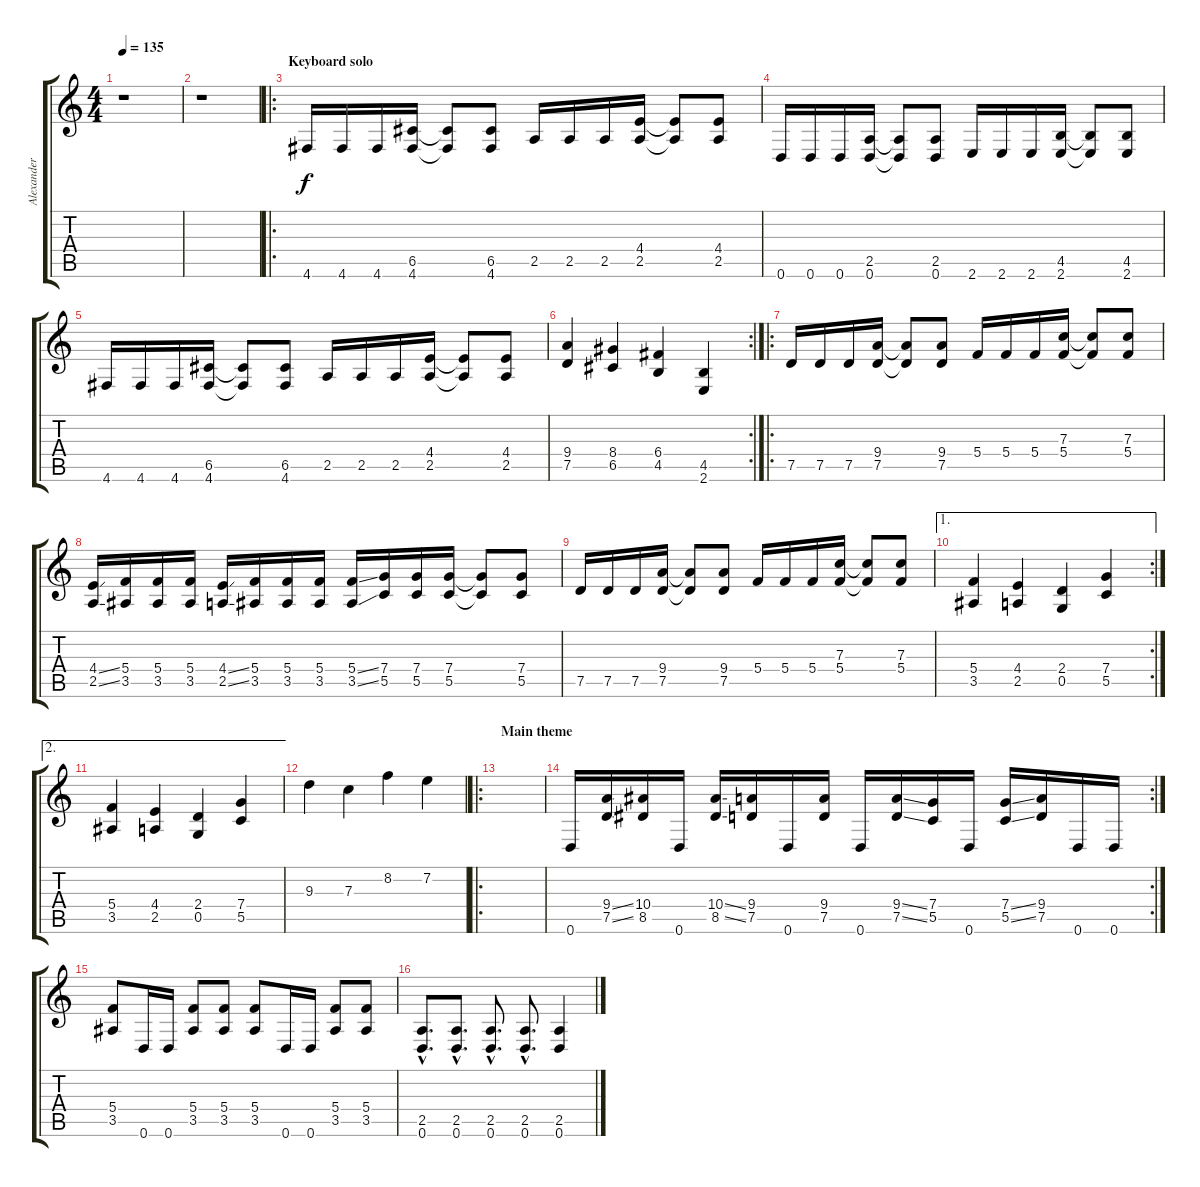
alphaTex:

\track ("Alexander Kuoppala" "Alexander ") {instrument distortionguitar}
\staff {score tabs}
\tuning (D4 A3 F3 C3 G2 D2) {hide}
\ts (4 4)
\tempo 135
\clef g2
\ks c
r.1{dy f} |
r.1 |
\ro
\section ("" "Keyboard solo")
4.6.16 4.6.16 4.6.16 (6.5 4.6).16 (6.5{t} 4.6{t}).8 (6.5 4.6).8 2.5.16 2.5.16 2.5.16 (4.4 2.5).16 (4.4{t} 2.5{t}).8 (4.4 2.5).8 |
0.6.16 0.6.16 0.6.16 (2.5 0.6).16 (2.5{t} 0.6{t}).8 (2.5 0.6).8 2.6.16 2.6.16 2.6.16 (4.5 2.6).16 (4.5{t} 2.6{t}).8 (4.5 2.6).8 |
4.6.16 4.6.16 4.6.16 (6.5 4.6).16 (6.5{t} 4.6{t}).8 (6.5 4.6).8 2.5.16 2.5.16 2.5.16 (4.4 2.5).16 (4.4{t} 2.5{t}).8 (4.4 2.5).8 |
\rc 2
(9.4 7.5).4 (8.4 6.5).4 (6.4 4.5).4 (4.5 2.6).4 |
\ro
7.5.16 7.5.16 7.5.16 (9.4 7.5).16 (9.4{t} 7.5{t}).8 (9.4 7.5).8 5.4.16 5.4.16 5.4.16 (7.3 5.4).16 (7.3{t} 5.4{t}).8 (7.3 5.4).8 |
(4.4{ss} 2.5{ss}).16 (5.4 3.5).16 (5.4 3.5).16 (5.4 3.5).16 (4.4{ss} 2.5{ss}).16 (5.4 3.5).16 (5.4 3.5).16 (5.4 3.5).16 (5.4{ss} 3.5{ss}).16 (7.4 5.5).16 (7.4 5.5).16 (7.4 5.5).16 (7.4{t} 5.5{t}).8 (7.4 5.5).8 |
7.5.16 7.5.16 7.5.16 (9.4 7.5).16 (9.4{t} 7.5{t}).8 (9.4 7.5).8 5.4.16 5.4.16 5.4.16 (7.3 5.4).16 (7.3{t} 5.4{t}).8 (7.3 5.4).8 |
\ae 1
\rc 2
(5.4 3.5).4 (4.4 2.5).4 (2.4 0.5).4 (7.4 5.5).4 |
\ae 2
(5.4 3.5).4 (4.4 2.5).4 (2.4 0.5).4 (7.4 5.5).4 |
9.3.4 7.3.4 8.2.4 7.2.4 |
\ro
\section ("" "Main theme")
|
\rc 2
0.6.16 (9.4{ss} 7.5{ss}).16 (10.4 8.5).16 0.6.16 (10.4{ss} 8.5{ss}).16 (9.4 7.5).16 0.6.16 (9.4 7.5).16 0.6.16 (9.4{ss} 7.5{ss}).16 (7.4 5.5).16 0.6.16 (7.4{ss} 5.5{ss}).16 (9.4 7.5).16 0.6.16 0.6.16 |
(5.4 3.5).8 0.6.16 0.6.16 (5.4 3.5).8 (5.4 3.5).8 (5.4 3.5).8 0.6.16 0.6.16 (5.4 3.5).8 (5.4 3.5).8 |
(2.5{hac} 0.6{hac}).8{d} (2.5{hac} 0.6{hac}).8{d} (2.5{hac} 0.6{hac}).8{d} (2.5{hac} 0.6{hac}).8{d} (2.5 0.6).4
